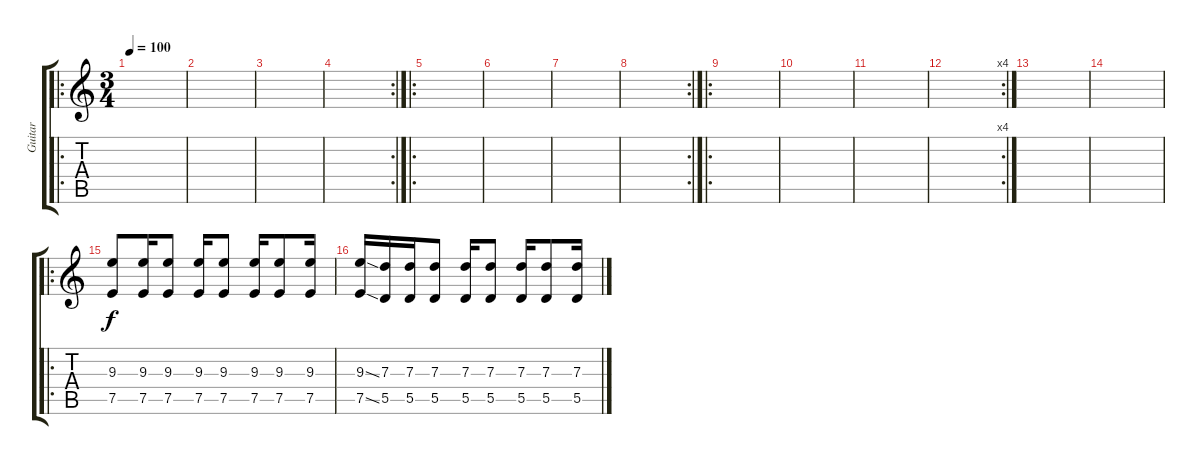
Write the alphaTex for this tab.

\track ("Guitar" "Guitar") {instrument distortionguitar}
\staff {score tabs}
\tuning (E4 B3 G3 D3 A2 E2) {hide}
\ro
\ts (3 4)
\tempo 100
\clef g2
\ks c
|
|
|
\rc 2
|
\ro
|
|
|
\rc 2
|
\ro
|
|
|
\rc 4
|
|
|
\ro
(9.3 7.5).8 (9.3 7.5).16 (9.3 7.5).8 (9.3 7.5).16 (9.3 7.5).8 (9.3 7.5).16 (9.3 7.5).8 (9.3 7.5).16 |
(9.3{ss} 7.5{ss}).16 (7.3 5.5).16 (7.3 5.5).16 (7.3 5.5).8 (7.3 5.5).16 (7.3 5.5).8 (7.3 5.5).16 (7.3 5.5).8 (7.3 5.5).16
